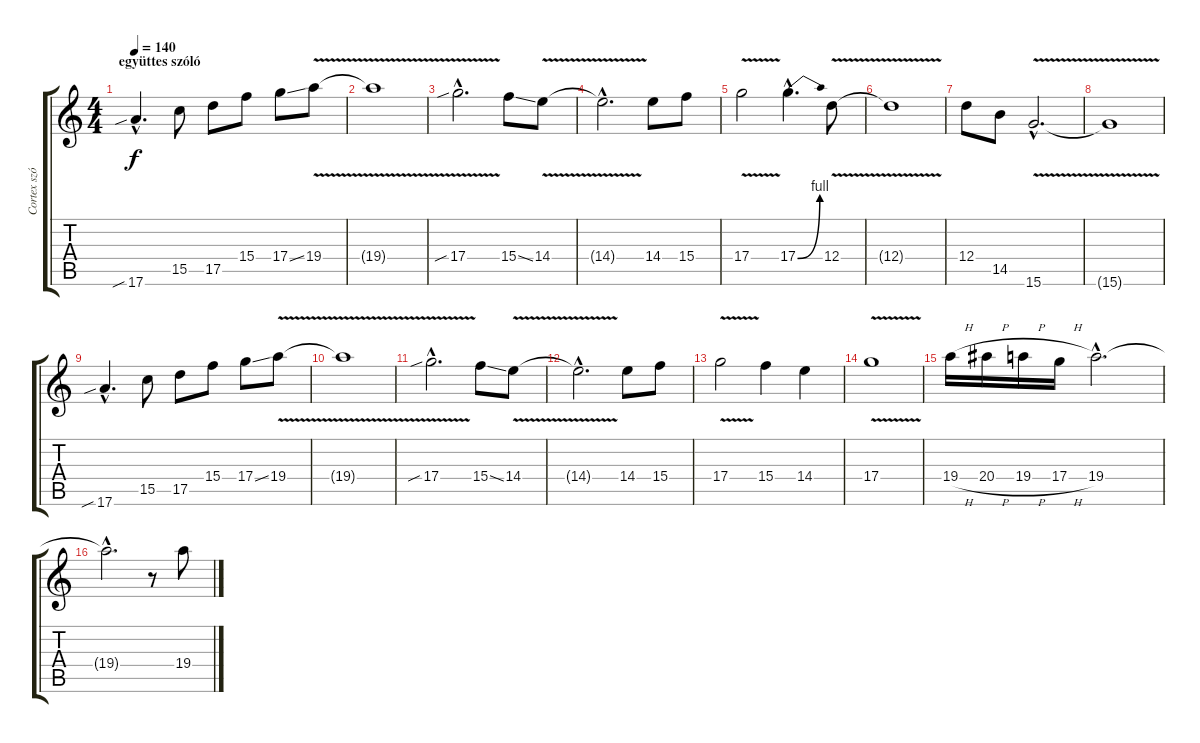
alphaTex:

\track ("Cortex szóló" "Cortex szó") {instrument overdrivenguitar}
\staff {score tabs}
\tuning (E4 B3 G3 D3 A2 E2) {hide}
\ts (4 4)
\section ("" "együttes szóló")
\tempo 140
\clef g2
\ks c
17.6{sib hac}.4{d dy f} 15.5.8 17.5.8 15.4.8 17.4{ss}.8 19.4{v}.8 |
19.4{t}.1 |
17.4{v sib hac}.2{d} 15.4{ss}.8 14.4{v}.8 |
14.4{hac t}.2{d} 14.4.8 15.4.8 |
17.4{v}.2 17.4{be (bend 0 0 60 4) hac}.4{d} 12.4{v}.8 |
12.4{t}.1 |
12.4.8 14.5.8 15.6{v hac}.2{d} |
15.6{t}.1 |
17.6{sib hac}.4{d} 15.5.8 17.5.8 15.4.8 17.4{ss}.8 19.4{v}.8 |
19.4{t}.1 |
17.4{v sib hac}.2{d} 15.4{ss}.8 14.4{v}.8 |
14.4{hac t}.2{d} 14.4.8 15.4.8 |
17.4{v}.2 15.4.4 14.4.4 |
17.4{v}.1 |
19.4{h}.16 20.4{h}.16 19.4{h}.16 17.4{h}.16 19.4{hac}.2{d} |
19.4{hac t}.2{d} r.8 19.4.8
